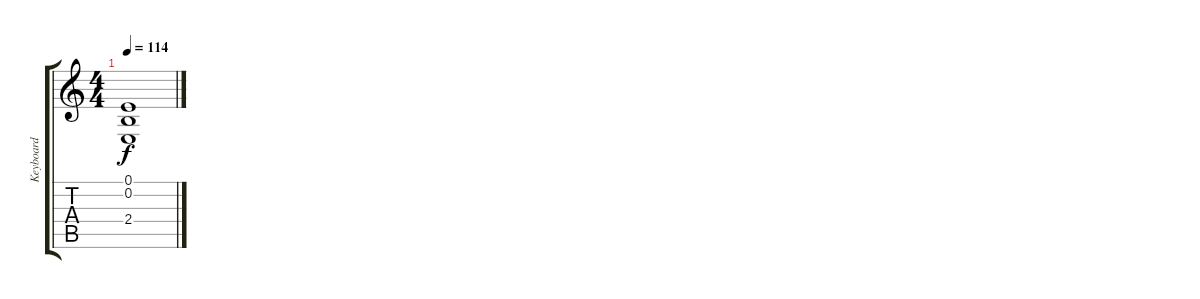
\track ("Keyboard" "Keyboard") {instrument acousticgrandpiano}
\staff {score tabs}
\tuning (E4 B3 G3 D3 A2 E2) {hide}
\ts (4 4)
\tempo 114
\clef g2
\ks c
(0.1 0.2 2.4).1{dy f}
